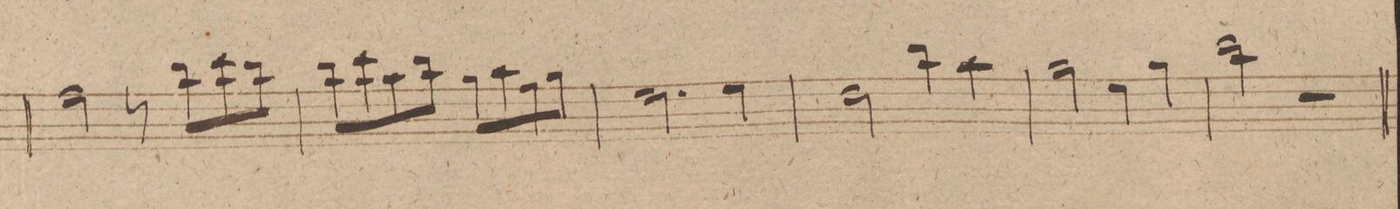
**kern	**dynam
*I"Flauto 2do	*
*clefG2	*
*k[f#c#g#d#]	*
*met(c)	*
*M4/4	*
2ff#\	.
8r	.
8bb\L	.
8ccc#\	.
8bb\J	.
=268	=268
8bb\L	.
8ccc#\	.
8aa\	.
8bb\J	.
8gg#\L	.
8aa\	.
8ff#\	.
8gg#\J	.
=269	=269
2.ee\	.
4ee\	.
=270	=270
2dd#\	.
4bb\	.
4aa\	.
=271	=271
2gg#\	.
4ee\	.
4gg#\	.
=272	=272
2bb\	.
2r	.
=273	=273
*-	*-
